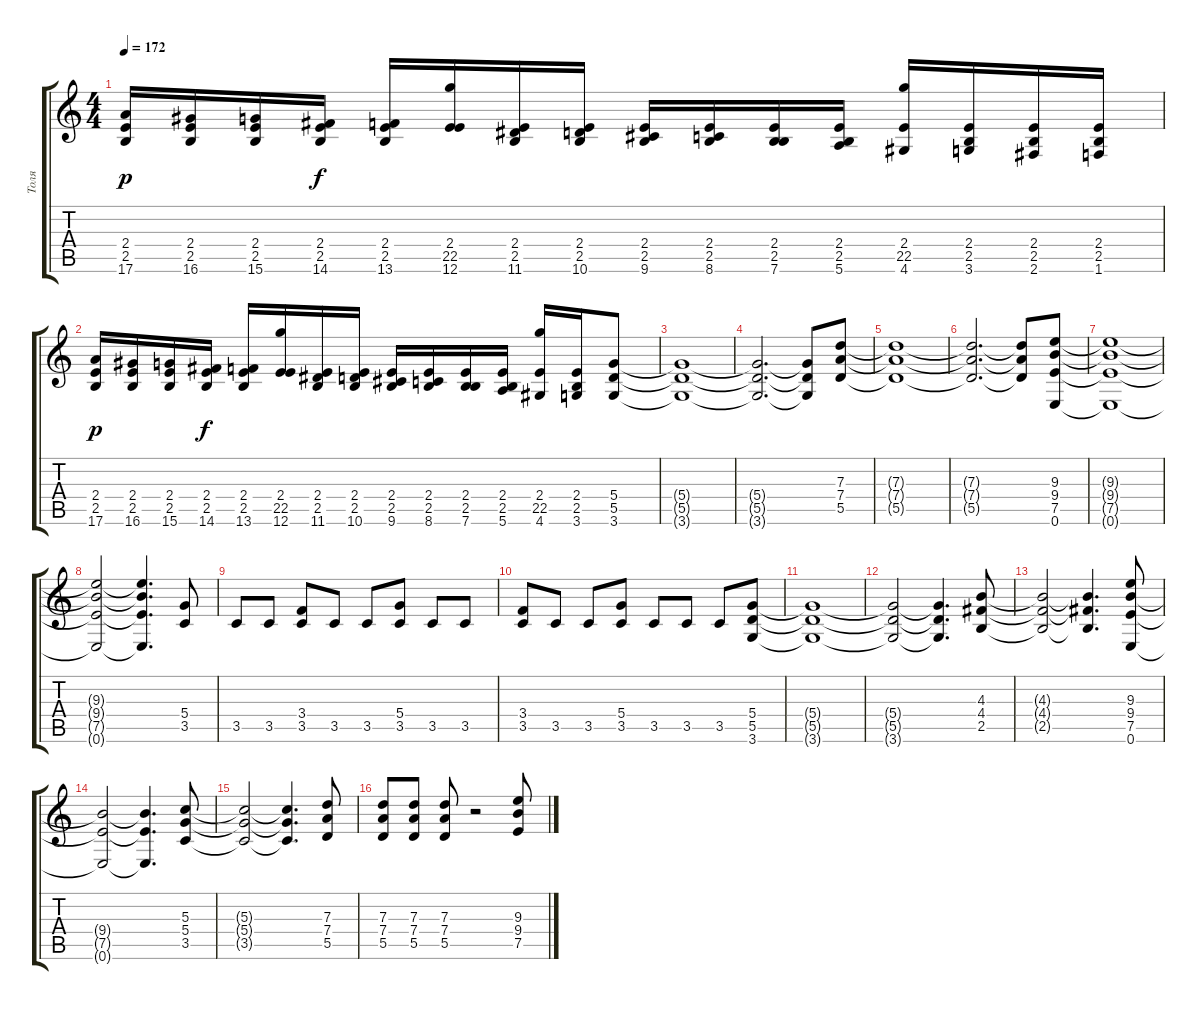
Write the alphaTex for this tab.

\track ("Толя" "Толя") {instrument distortionguitar}
\staff {score tabs}
\tuning (E4 B3 G3 D3 A2 E2) {hide}
\ts (4 4)
\tempo 172
\clef g2
\ks c
(2.4 2.5 17.6).16{dy p instrument guitarfretnoise} (2.4 2.5 16.6).16 (2.4 2.5 15.6).16 (2.4 2.5 14.6).16{dy f} (2.4 2.5 13.6).16 (2.4 22.5 12.6).16 (2.4 2.5 11.6).16 (2.4 2.5 10.6).16 (2.4 2.5 9.6).16 (2.4 2.5 8.6).16 (2.4 2.5 7.6).16 (2.4 2.5 5.6).16 (2.4 22.5 4.6).16 (2.4 2.5 3.6).16 (2.4 2.5 2.6).16 (2.4 2.5 1.6).16 |
(2.4 2.5 17.6).16{dy p instrument guitarfretnoise} (2.4 2.5 16.6).16 (2.4 2.5 15.6).16 (2.4 2.5 14.6).16{dy f} (2.4 2.5 13.6).16 (2.4 22.5 12.6).16 (2.4 2.5 11.6).16 (2.4 2.5 10.6).16 (2.4 2.5 9.6).16 (2.4 2.5 8.6).16 (2.4 2.5 7.6).16 (2.4 2.5 5.6).16 (2.4 22.5 4.6).16 (2.4 2.5 3.6).16 (5.4 5.5 3.6).8{instrument distortionguitar} |
(5.4{t} 5.5{t} 3.6{t}).1 |
(5.4{t} 5.5{t} 3.6{t}).2{d} (5.4{t} 5.5{t} 3.6{t}).8 (7.3 7.4 5.5).8 |
(7.3{t} 7.4{t} 5.5{t}).1 |
(7.3{t} 7.4{t} 5.5{t}).2{d} (7.3{t} 7.4{t} 5.5{t}).8 (9.3 9.4 7.5 0.6).8 |
(9.3{t} 9.4{t} 7.5{t} 0.6{t}).1 |
(9.3{t} 9.4{t} 7.5{t} 0.6{t}).2 (9.3{t} 9.4{t} 7.5{t} 0.6{t}).4{d} (5.4 3.5).8 |
3.5.8 3.5.8 (3.4 3.5).8 3.5.8 3.5.8 (5.4 3.5).8 3.5.8 3.5.8 |
(3.4 3.5).8 3.5.8 3.5.8 (5.4 3.5).8 3.5.8 3.5.8 3.5.8 (5.4 5.5 3.6).8 |
(5.4{t} 5.5{t} 3.6{t}).1 |
(5.4{t} 5.5{t} 3.6{t}).2 (5.4{t} 5.5{t} 3.6{t}).4{d} (4.3 4.4 2.5).8 |
(4.3{t} 4.4{t} 2.5{t}).2 (4.3{t} 4.4{t} 2.5{t}).4{d} (9.3 9.4 7.5 0.6).8 |
(9.4{t} 7.5{t} 0.6{t}).2 (9.4{t} 7.5{t} 0.6{t}).4{d} (5.3 5.4 3.5).8 |
(5.3{t} 5.4{t} 3.5{t}).2 (5.3{t} 5.4{t} 3.5{t}).4{d} (7.3 7.4 5.5).8 |
(7.3 7.4 5.5).8 (7.3 7.4 5.5).8 (7.3 7.4 5.5).8 r.2 (9.3 9.4 7.5).8
